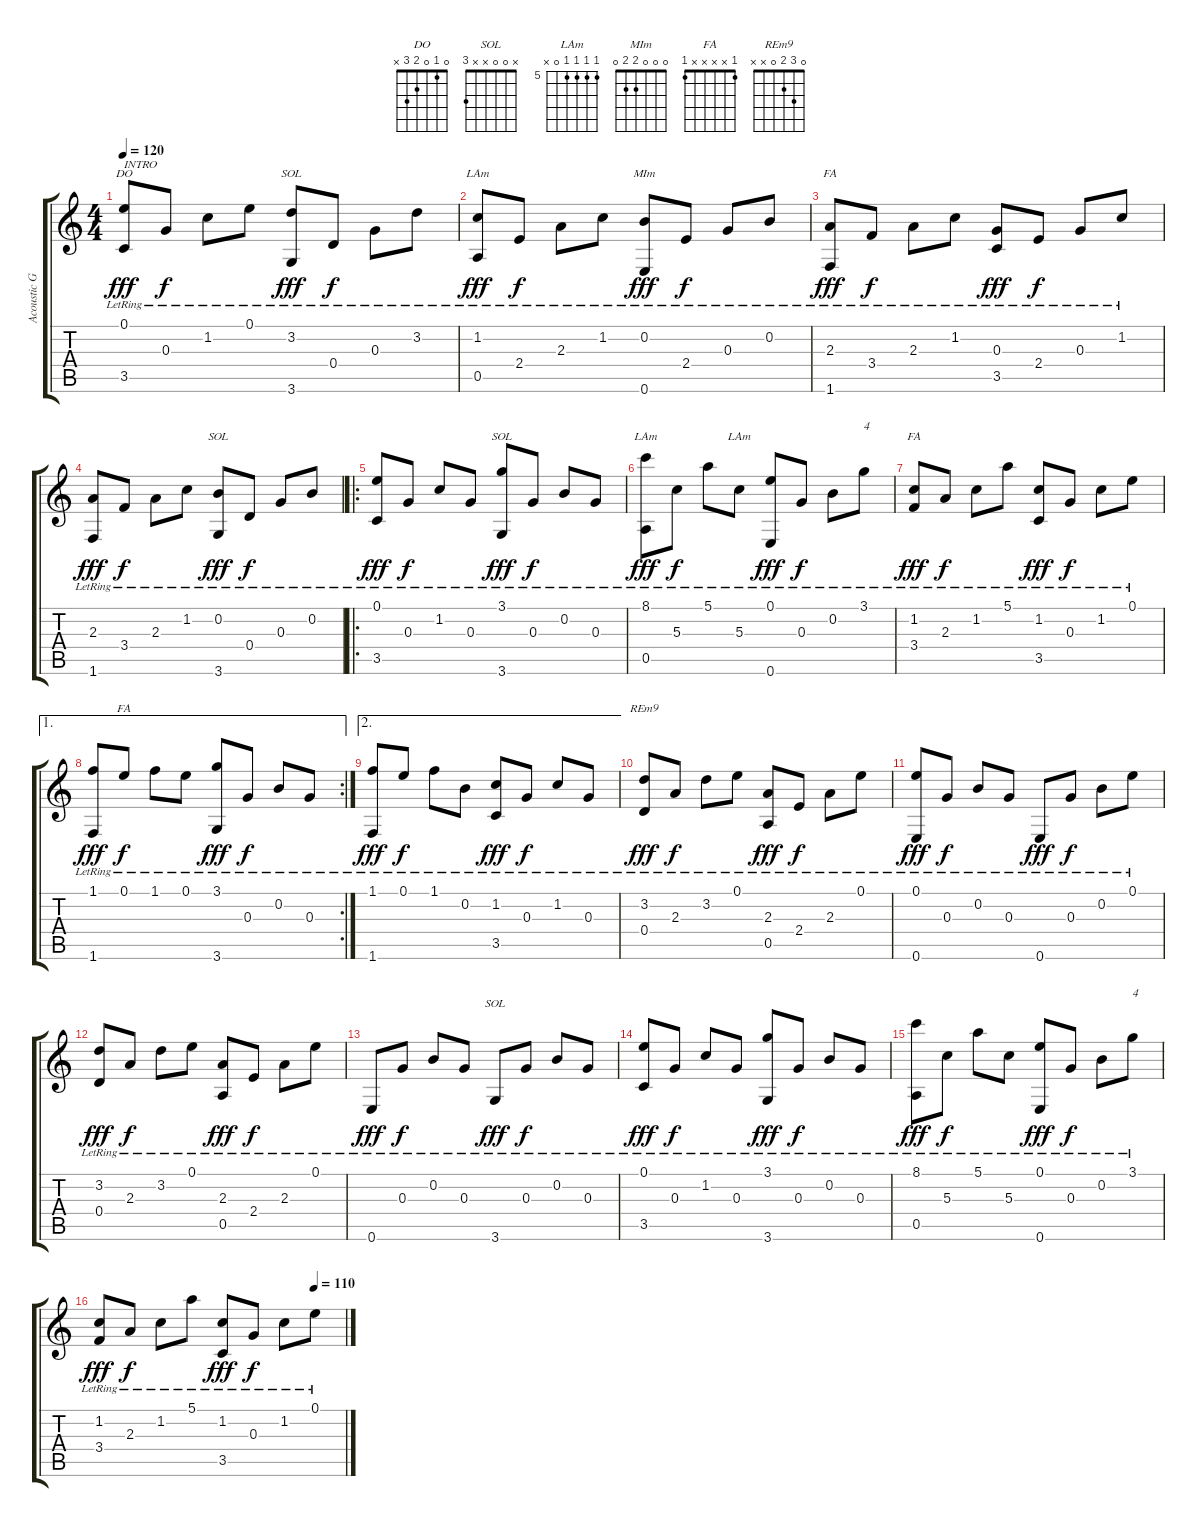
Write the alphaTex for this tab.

\track ("Acoustic Guitar" "Acoustic G") {instrument acousticguitarnylon}
\staff {score tabs}
\tuning (E4 B3 G3 D3 A2 E2) {hide}
\chord ("DO" 0 1 0 2 3 x)
\chord ("SOL" x 3 0 0 x 3)
\chord ("LAm" x 1 2 2 0 x)
\chord ("MIm" 0 0 0 2 2 0)
\chord ("FA" x 1 2 3 0 1)
\chord ("SOL" x 0 0 0 x 3)
\chord ("SOL" 3 x 0 0 x 3)
\chord ("LAm" 8 5 5 5 0 x) {firstfret 5}
\chord ("LAm" 5 5 5 5 0 x) {firstfret 5}
\chord ("FA" 5 1 2 3 x x)
\chord ("FA" 1 x x x x 1)
\chord ("REm9" 0 3 2 0 x x)
\chord ("SOL" x 0 0 x x 3)
\ts (4 4)
\tempo 120
\clef g2
\ks c
(0.1{lr} 3.5{lr}).8{ch "DO" txt "INTRO" dy fff instrument acousticguitarnylon} 0.3{lr}.8{dy f} 1.2{lr}.8 0.1{lr}.8 (3.2{lr} 3.6{lr}).8{ch "SOL" dy fff} 0.4{lr}.8{dy f} 0.3{lr}.8 3.2{lr}.8 |
(1.2{lr} 0.5{lr}).8{ch "LAm" dy fff} 2.4{lr}.8{dy f} 2.3{lr}.8 1.2{lr}.8 (0.2{lr} 0.6{lr}).8{ch "MIm" dy fff} 2.4{lr}.8{dy f} 0.3{lr}.8 0.2{lr}.8 |
(2.3{lr} 1.6{lr}).8{ch "FA" dy fff} 3.4{lr}.8{dy f} 2.3{lr}.8 1.2{lr}.8 (0.3{lr} 3.5{lr}).8{dy fff} 2.4{lr}.8{dy f} 0.3{lr}.8 1.2{lr}.8 |
(2.3{lr} 1.6{lr}).8{dy fff} 3.4{lr}.8{dy f} 2.3{lr}.8 1.2{lr}.8 (0.2{lr} 3.6{lr}).8{ch "SOL" dy fff} 0.4{lr}.8{dy f} 0.3{lr}.8 0.2{lr}.8 |
\ro
(0.1{lr} 3.5{lr}).8{dy fff} 0.3{lr}.8{dy f} 1.2{lr}.8 0.3{lr}.8 (3.1{lr} 3.6{lr}).8{ch "SOL" dy fff} 0.3{lr}.8{dy f} 0.2{lr}.8 0.3{lr}.8 |
(8.1{lr} 0.5{lr}).8{ch "LAm" dy fff} 5.3{lr}.8{dy f} 5.1{lr}.8 5.3{lr}.8{ch "LAm"} (0.1{lr} 0.6{lr}).8{dy fff} 0.3{lr}.8{dy f} 0.2{lr}.8 3.1{lr}.8{txt "4"} |
(1.2{lr} 3.4{lr}).8{ch "FA" dy fff} 2.3{lr}.8{dy f} 1.2{lr}.8 5.1{lr}.8 (1.2{lr} 3.5{lr}).8{dy fff} 0.3{lr}.8{dy f} 1.2{lr}.8 0.1{lr}.8 |
\ae 1
\rc 2
(1.1{lr} 1.6{lr}).8{dy fff} 0.1{lr}.8{ch "FA" dy f} 1.1{lr}.8 0.1{lr}.8 (3.1{lr} 3.6{lr}).8{dy fff} 0.3{lr}.8{dy f} 0.2{lr}.8 0.3{lr}.8 |
\ae 2
(1.1{lr} 1.6{lr}).8{dy fff} 0.1{lr}.8{dy f} 1.1{lr}.8 0.2{lr}.8 (1.2{lr} 3.5{lr}).8{dy fff} 0.3{lr}.8{dy f} 1.2{lr}.8 0.3{lr}.8 |
(3.2{lr} 0.4{lr}).8{ch "REm9" dy fff} 2.3{lr}.8{dy f} 3.2{lr}.8 0.1{lr}.8 (2.3{lr} 0.5{lr}).8{dy fff} 2.4{lr}.8{dy f} 2.3{lr}.8 0.1{lr}.8 |
(0.1{lr} 0.6{lr}).8{dy fff} 0.3{lr}.8{dy f} 0.2{lr}.8 0.3{lr}.8 0.6{lr}.8{dy fff} 0.3{lr}.8{dy f} 0.2{lr}.8 0.1{lr}.8 |
(3.2{lr} 0.4{lr}).8{dy fff} 2.3{lr}.8{dy f} 3.2{lr}.8 0.1{lr}.8 (2.3{lr} 0.5{lr}).8{dy fff} 2.4{lr}.8{dy f} 2.3{lr}.8 0.1{lr}.8 |
0.6{lr}.8{dy fff} 0.3{lr}.8{dy f} 0.2{lr}.8 0.3{lr}.8 3.6{lr}.8{ch "SOL" dy fff} 0.3{lr}.8{dy f} 0.2{lr}.8 0.3{lr}.8 |
(0.1{lr} 3.5{lr}).8{dy fff} 0.3{lr}.8{dy f} 1.2{lr}.8 0.3{lr}.8 (3.1{lr} 3.6{lr}).8{dy fff} 0.3{lr}.8{dy f} 0.2{lr}.8 0.3{lr}.8 |
(8.1{lr} 0.5{lr}).8{dy fff} 5.3{lr}.8{dy f} 5.1{lr}.8 5.3{lr}.8 (0.1{lr} 0.6{lr}).8{dy fff} 0.3{lr}.8{dy f} 0.2{lr}.8 3.1{lr}.8{txt "4"} |
\tempo (110 0.875)
(1.2{lr} 3.4{lr}).8{dy fff} 2.3{lr}.8{dy f} 1.2{lr}.8 5.1{lr}.8 (1.2{lr} 3.5{lr}).8{dy fff} 0.3{lr}.8{dy f} 1.2{lr}.8 0.1{lr}.8
